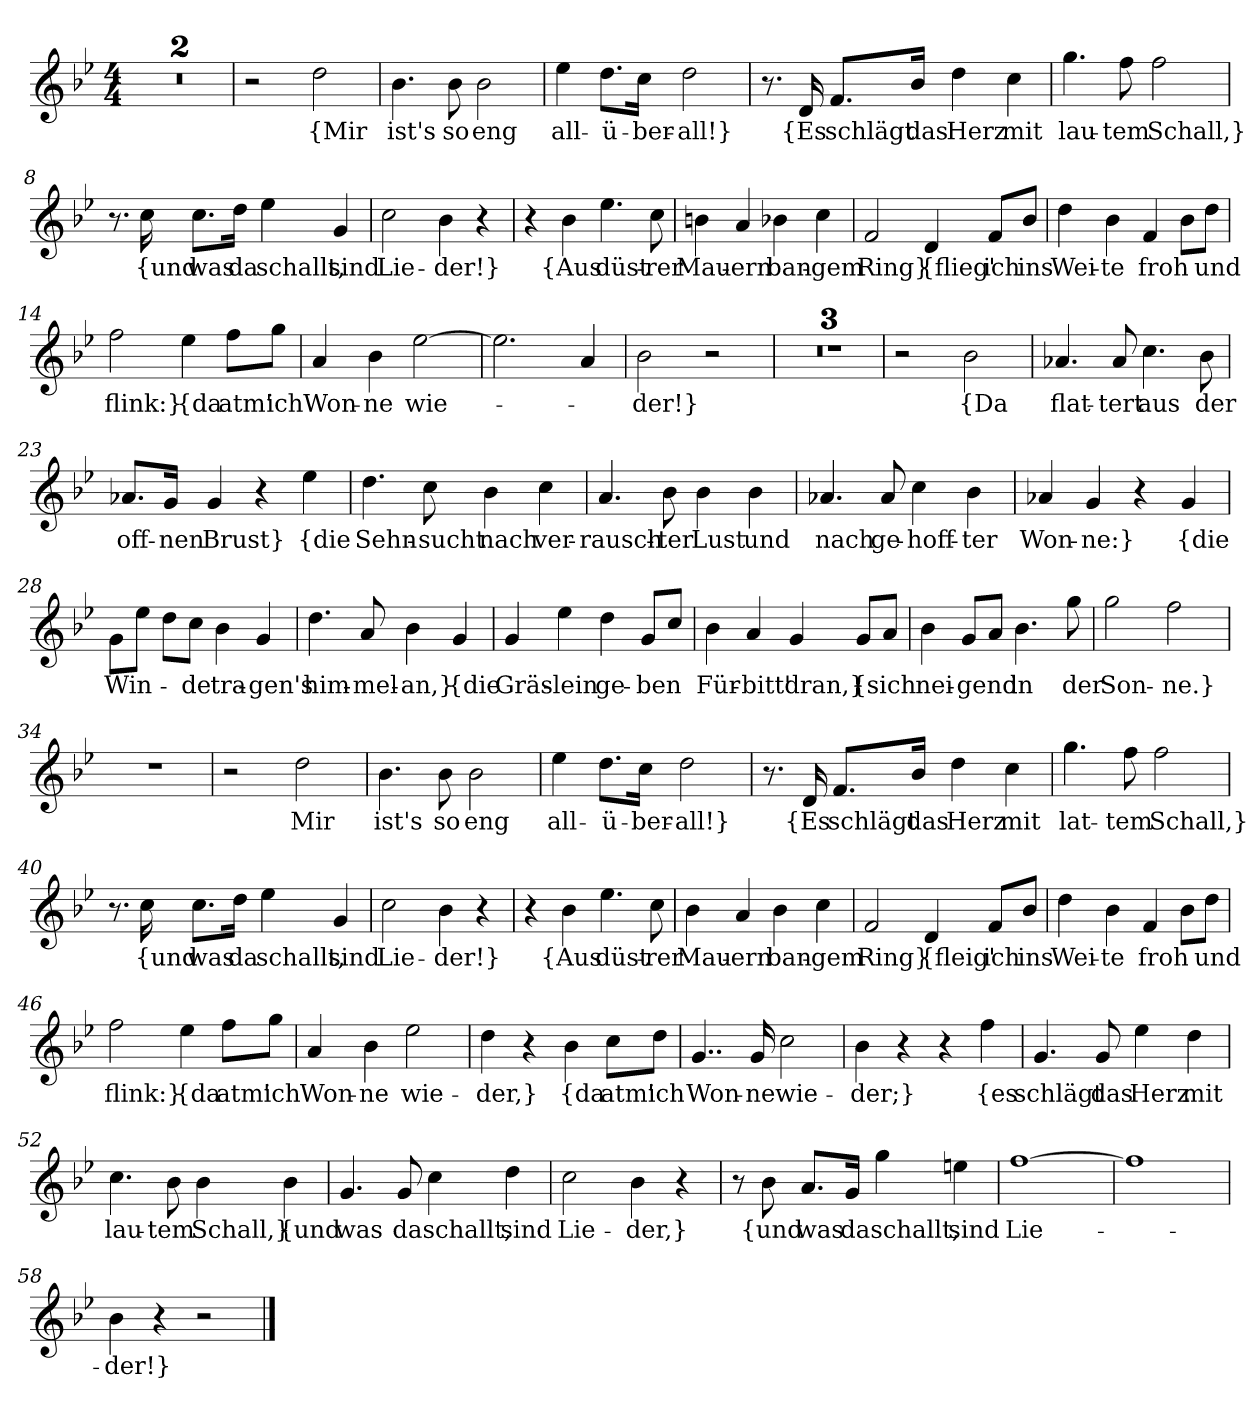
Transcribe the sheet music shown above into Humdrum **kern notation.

**kern	**text
*part1	*part1
*staff1	*staff1
*clefG2	*
*k[b-e-]	*
*M4/4	*
=1	=1
1r	.
=2	=2
1r	.
=3	=3
2r	.
2dd	{Mir
=4	=4
4.b-	ist's
8b-	so
2b-	eng
=5	=5
4ee-	all-
8.dd\L	-ü-
16cc\Jk	-ber-
2dd	-all!}
=6	=6
8.r	.
16d	{Es
8.f/L	schlägt
16b-/Jk	das
4dd	Herz
4cc	mit
=7	=7
4.gg	lau-
8ff	-tem
2ff	Schall,}
=8	=8
8.r	.
16cc	{und
8.cc\L	was
16dd\Jk	da
4ee-	schallt,
4g	sind
=9	=9
2cc	Lie-
4b-	-der!}
4r	.
=10	=10
4r	.
4b-	{Aus
4.ee-	düst-
8cc	-rer
=11	=11
4bn	Mau-
4a	-ern
4b-X	ban-
4cc	-gem
=12	=12
2f	Ring}
4d	{flieg'
8f/L	ich
8b-/J	ins
=13	=13
4dd	Wei-
4b-	-te
4f	froh
8b-\L	.
8dd\J	und
=14	=14
2ff	flink:}
4ee-	{da
8ff\L	atm'
8gg\J	ich
=15	=15
4a	Won-
4b-	-ne
[2ee-	wie-
=16	=16
2.ee-]	.
4a	.
=17	=17
2b-	-der!}
2r	.
=18	=18
1r	.
=19	=19
1r	.
=20	=20
1r	.
=21	=21
2r	.
2b-	{Da
=22	=22
4.a-X	flat-
8a-	-tert
4.cc	aus
8b-	der
=23	=23
8.a-X/L	off-
16g/Jk	-nen
4g	Brust}
4r	.
4ee-	{die
=24	=24
4.dd	Sehn-
8cc	sucht
4b-	nach
4cc	ver-
=25	=25
4.a	-rausch-
8b-	-ter
4b-	Lust
4b-	und
=26	=26
4.a-X	nach
8a-	ge-
4cc	-hoff-
4b-	-ter
=27	=27
4a-X	Won-
4g	-ne:}
4r	.
4g	{die
=28	=28
8g\L	Win-
8ee-\J	.
8dd\L	.
8cc\J	-de
4b-	tra-
4g	-gen's
=29	=29
4.dd	him-
8a	-mel-
4b-	-an,}
4g	{die
=30	=30
4g	Gräs-
4ee-	-lein
4dd	ge-
8g/L	-ben
8cc/J	.
=31	=31
4b-	Für-
4a	-bitt'
4g	dran,}
8g/L	{sich
8a/J	.
=32	=32
4b-	nei-
8g/L	-gend
8a/J	.
4.b-	in
8gg	der
=33	=33
2gg	Son-
2ff	-ne.}
=34	=34
1r	.
=35	=35
2r	.
2dd	Mir
=36	=36
4.b-	ist's
8b-	so
2b-	eng
=37	=37
4ee-	all-
8.dd\L	-ü-
16cc\Jk	-ber-
2dd	-all!}
=38	=38
8.r	.
16d	{Es
8.f/L	schlägt
16b-/Jk	das
4dd	Herz
4cc	mit
=39	=39
4.gg	lat-
8ff	-tem
2ff	Schall,}
=40	=40
8.r	.
16cc	{und
8.cc\L	was
16dd\Jk	da
4ee-	schallt,
4g	sind
=41	=41
2cc	Lie-
4b-	-der!}
4r	.
=42	=42
4r	.
4b-	{Aus
4.ee-	düst-
8cc	-rer
=43	=43
4b-	Mau-
4a	-ern
4b-	ban-
4cc	-gem
=44	=44
2f	Ring}
4d	{fleig'
8f/L	ich
8b-/J	ins
=45	=45
4dd	Wei-
4b-	-te
4f	froh
8b-\L	.
8dd\J	und
=46	=46
2ff	flink:}
4ee-	{da
8ff\L	atm'
8gg\J	ich
=47	=47
4a	Won-
4b-	-ne
2ee-	wie-
=48	=48
4dd	-der,}
4r	.
4b-	{da
8cc\L	atm'
8dd\J	ich
=49	=49
4..g	Won-
16g	-ne
2cc	wie-
=50	=50
4b-	-der;}
4r	.
4r	.
4ff	{es
=51	=51
4.g	schlägt
8g	das
4ee-	Herz
4dd	mit
=52	=52
4.cc	lau-
8b-	-tem
4b-	Schall,}
4b-	{und
=53	=53
4.g	was
8g	da
4cc	schallt,
4dd	sind
=54	=54
2cc	Lie-
4b-	-der,}
4r	.
=55	=55
8r	.
8b-	{und
8.a/L	was
16g/Jk	da
4gg	schallt,
4een	sind
=56	=56
[1ff	Lie-
=57	=57
1ff]	.
=58	=58
4b-	-der!}
4r	.
2r	.
==	==
*-	*-
